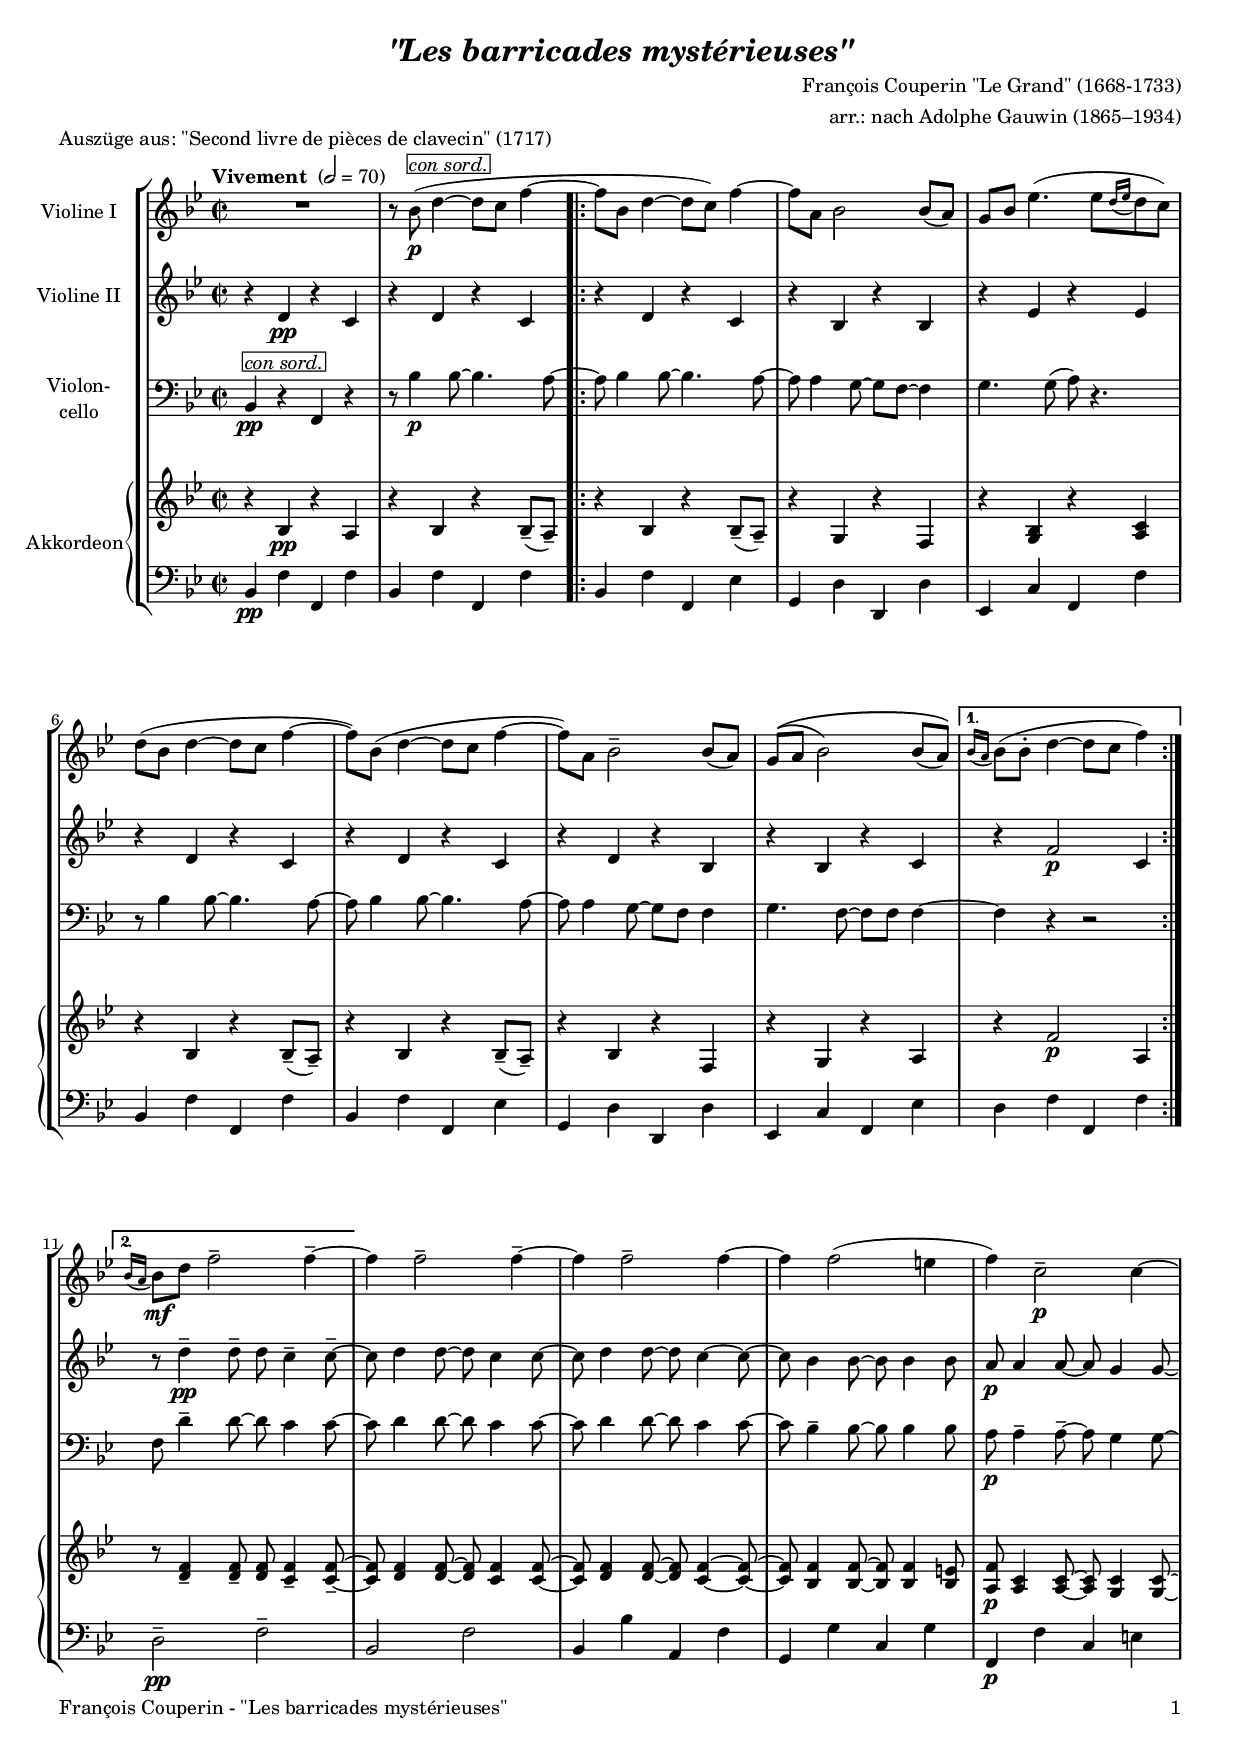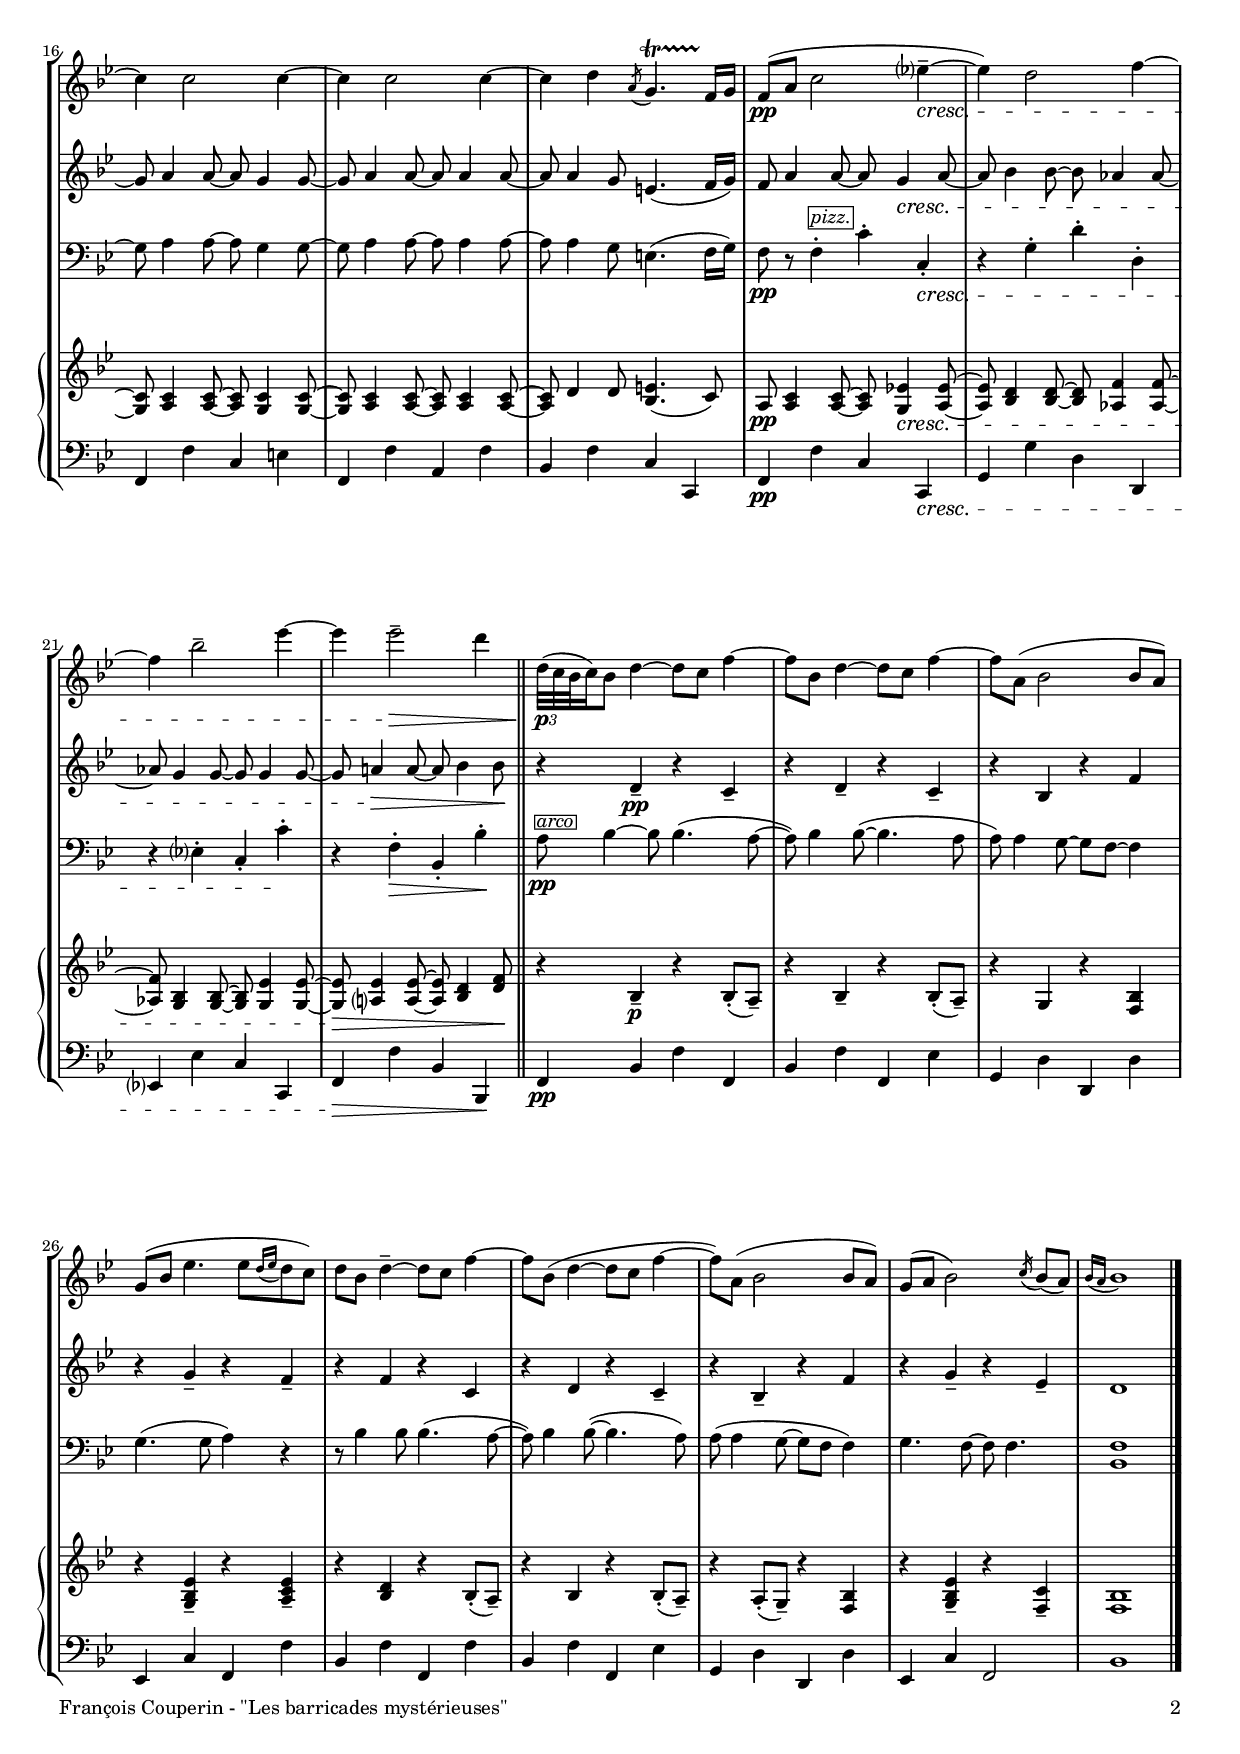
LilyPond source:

\version "2.24.4"
\include "deutsch.ly"

#(set-global-staff-size 17)

\header {
  title       = \markup \bold \italic "\"Les barricades mystérieuses\""
  composer    = "François Couperin \"Le Grand\" (1668-1733)"
  arranger    = "arr.: nach Adolphe Gauwin (1865–1934)"
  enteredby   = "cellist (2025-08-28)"
  piece       = "Auszüge aus: \"Second livre de pièces de clavecin\" (1717)"
}

voiceconsts = {
  \key b \major
  \time 2/2
%  \numericTimeSignature
  \compressEmptyMeasures
% Set default beaming for all staves
%  \set Timing.beamExceptions = #'()
%  \set Timing.baseMoment     = #(ly:make-moment 1 4)
%  \set Timing.beatStructure  = #'(1 1 1)
  \tempo "Vivement " 2=70
}

arco = \markup \box \italic "arco"
coso = \markup \box \italic "con sord."
pizz = \markup \box \italic "pizz."

mipz = "pizzicato strings"
mivl = "violin"
miba = "cello"
% mikl = "bright acoustic"
% mikl = "church organ"
mikl = "concertina"

va = \relative c'' {
  \voiceconsts

  R1
  r8 b(^\coso\p d4~ d8 c f4~
  \repeat volta 2 {
    f8 b, d4~ d8 c) f4~
    f8 a, b2 b8( a)
    g b es4.( es8[ \appoggiatura { d16[ es] } d8 c])
    d( b d4~ d8 c f4~

    f8) b,( d4~ d8 c f4~
    f8) a, b2-- b8( a)
    g\(( a b2) b8( a)\)
  }
  \alternative {
     { \appoggiatura { b16[ a] } b8( b-. d4~ d8 c f4) }
     { \appoggiatura { b,16[ a] } b8\mf d f2-- f4~-- }
  }
  f f2-- f4~--
  f f2-- f4~

  f f2( e4
  f) c2--\p c4~
  c c2 c4~
  c c2 c4~
  c d \acciaccatura a8 g4.\startTrillSpan f16\stopTrillSpan g
  f8(\pp a c2 es?4~--\cresc
  
  es) d2 f4~
  f b2-- es4~
  es es2--\> d4 \bar "||"
  \omit TupletBracket
  \tuplet 3/2 16 { d,32(\!\p c b } c16) b8 d4~ d8 c f4~
  f8 b, d4~ d8 c f4~

  f8 a,( b2 b8 a)
  g( b es4. es8[ \appoggiatura { d16[ es] } d8 c])
  d b d4~-- d8 c f4~
  f8 b,( d4~ d8 c f4~
  f8) a,( b2 b8 a)
  g( a b2) \acciaccatura c16 b8( a)
  \acciaccatura { b16[ a] } b1 \bar "|."
}

vb = \relative c' {
  \voiceconsts

  r4 d\pp r c
  r d r c
  \repeat volta 2 {
    r d r c
    r b r b
    r es r es
    r d r c

    r d r c
    r d r b
    r b r c
  }
  \alternative {
     { r f2\p c4 }
     { \grace s8 r d'4--\pp d8-- d c4-- c8~-- }
  }
  c d4 d8~ d c4 c8~
  c d4 d8~ d c4~ c8~

  c8 b4 b8~ b b4 b8
  a\p a4 a8~ a g4 g8~
  g a4 a8~ a g4 g8~
  g a4 a8~ a a4 a8~
  a a4 g8 e4.( f16 g)
  f8 a4 a8~ a g4\cresc a8~

  a b4 b8~ b as4 as8~
  as g4 g8~ g g4 g8~
  g a!4\> a8~ a b4 b8\! \bar "||"
  r4 d,--\pp r c--
  r d--  r c--

  r b r f'
  r g-- r f--
  r f r c
  r d r c--
  r b-- r f'
  r g-- r es--
  d1 \bar "|."
}

vc = \relative c {
  \voiceconsts
  \clef "bass"
  
  b4^\coso\pp r f r
  r8 b'4\p b8~ b4. a8~
  \repeat volta 2 {
    a b4 b8~ b4. a8~
    a a4 g8~ g f~ f4
    g4. g8( a) r4.
    r8 b4 b8~ b4. a8~

    a b4 b8~ b4. a8~
    a a4 g8~ g f f4
    g4. f8~f f f4~
  }
  \alternative {
     { f r r2 }
     { \grace s8 f d'4-- d8~ d c4 c8~ }
  }
  c d4 d8~ d c4 c8~
  c d4 d8~ d c4 c8~

  c b4-- b8~ b b4 b8
  a\p a4-- a8~-- a g4 g8~
  g a4 a8~ a g4 g8~
  g a4 a8~ a a4 a8~
  a a4 g8 e4.( f16 g)
  f8\pp r
  \set Staff.midiInstrument = \mipz
  f4-.^\pizz c'-. c,-.\cresc

  r g'-. d'-. d,-.
  r es?-. c-. c'-.\!
  r f,-.\> b,-. b'-.\! \bar "||"
  \set Staff.midiInstrument = \miba
  a8^\arco\pp b4~ b8 b4.( a8~
  a) b4 b8(~ b4. a8

  a) a4 g8~ g f~ f4
  g4.( g8 a4) r
  r8 b4 b8 b4.( a8~
  a) b4 b8(~ b4. a8)
  a( a4 g8~ g f f4)
  g4. f8~ f f4.

  <b, f'>1 \bar "|."
}

vd = \relative c' {
  \voiceconsts

  r4 b\pp r a
  r b r b8(-- a)--
  \repeat volta 2 {
    r4 b r b8(-- a)--
    r4 g r f
    r <g b> r <a c>
    r b r b8(-- a)--

    r4 b r b8(-- a)--
    r4 b r f
    r g r a
  }
  \alternative {
     { r f'2\p a,4 }
     { \grace s8 r <d f>4-- <d f>8-- <d f> <c f>4-- <c f>8~-- }
  }
  <c f> <d f>4 <d f>8~ <d f> <c f>4 <c f>8~
  <c f> <d f>4 <d f>8~ <d f> <c f>4~ <c f>8~

  <c f> <b f'>4 <b f'>8~ <b f'> <b f'>4 <b e>8
  <a f'>\p <a c>4 <a c>8~ <a c> <g c>4 <g c>8~
  <g c> <a c>4 <a c>8~ <a c> <g c>4 <g c>8~
  <g c> <a c>4 <a c>8~ <a c> <a c>4 <a c>8~
  <a c> d4 d8 <b e>4.( c8)

  a\pp <a c>4 <a c>8~ <a c> <g es'!>4\cresc <a es'>8~

  <a es'> <b d>4 <b d>8~ <b d> <as f'>4 <as f'>8~
  <as f'> <g b>4 <g b>8~ <g b> <g es'>4 <g es'>8~
  <g es'>\> <a? es'>4 <a es'>8~ <a es'> <b d>4 <d f>8\! \bar "||"
  r4 b--\p r b8(-. a)--
  r4 b-- r b8(-. a)--

  r4 g r <f b>
  r <g b es>-- r <a c es>--
  r <b d> r b8(-. a)--
  r4 b r b8(-. a)--
  r4 a8(-. g)-- r4 <f b>
  r <g b es>-- r <f c'>--
  <f b>1 \bar "|."
}

ve = \relative c {
  \voiceconsts
  \clef "bass"

  b4\pp f' f, f'
  b, f' f, f'
  \repeat volta 2 {
    b, f' f, es'
    g, d' d, d'
    es, c' f, f'
    b, f' f, f'

    b, f' f, es'
    g, d' d, d'
    es, c' f, es'
  }
  \alternative {
     { d f f, f' }
     { \grace s8 d2--\pp f-- }
  }
  b, f'
  b,4 b' a, f'

  g, g' c, g'
  f,\p f' c e
  f, f' c e
  f, f' a, f'
  b, f' c c,
  f\pp f' c c,\cresc

  g' g' d d,
  es? es' c c,
  f\> f' b, b,\! \bar "||"
  f'\pp b f' f,
  b f' f, es'

  g, d' d, d'
  es, c' f, f'
  b, f' f, f'
  b, f' f, es'
  g, d' d, d'
  es, c' f,2
  b1 \bar "|."
}


music = \new StaffGroup <<
  \new Staff {
    \set Staff.midiInstrument = \mivl
    \set Staff.instrumentName = \markup \center-column { "Violine I" }
    \transpose b b { \va }
  }

  \new Staff {
    \set Staff.midiInstrument = \mivl
    \set Staff.instrumentName = \markup \center-column { "Violine II" }
    \transpose b b { \vb }
  }

  \new Staff {
    \set Staff.midiInstrument = \miba
    \set Staff.instrumentName = \markup \center-column { "Violon-" "cello" }
    \transpose b b { \vc }
  }

  \new PianoStaff <<
    \set PianoStaff.midiInstrument = \mikl
    \set PianoStaff.instrumentName = \markup \center-column { "Akkordeon" }
    <<
      \new Staff {
	\transpose b b { \vd }
      }
      
      %    \new Dynamics \vdy
      
      \new Staff {
	\transpose b b { \ve }
      }
    >>  
  >>
>>

\book {
  \paper {
    print-page-number = ##t
    print-first-page-number = ##t
    ragged-last-bottom = ##f
    oddHeaderMarkup = \markup \null
    evenHeaderMarkup = \markup \null
    oddFooterMarkup = \markup {
      \fill-line {
        \if \should-print-page-number
        "François Couperin - \"Les barricades mystérieuses\"" \fromproperty #'page:page-number-string
      }
    }
    evenFooterMarkup = \oddFooterMarkup
  } \score {
    \music
    \layout {}
  }

  \score {
    \unfoldRepeats \music

    \midi {
      \context {
        \Score
      }
    }
  }
}
